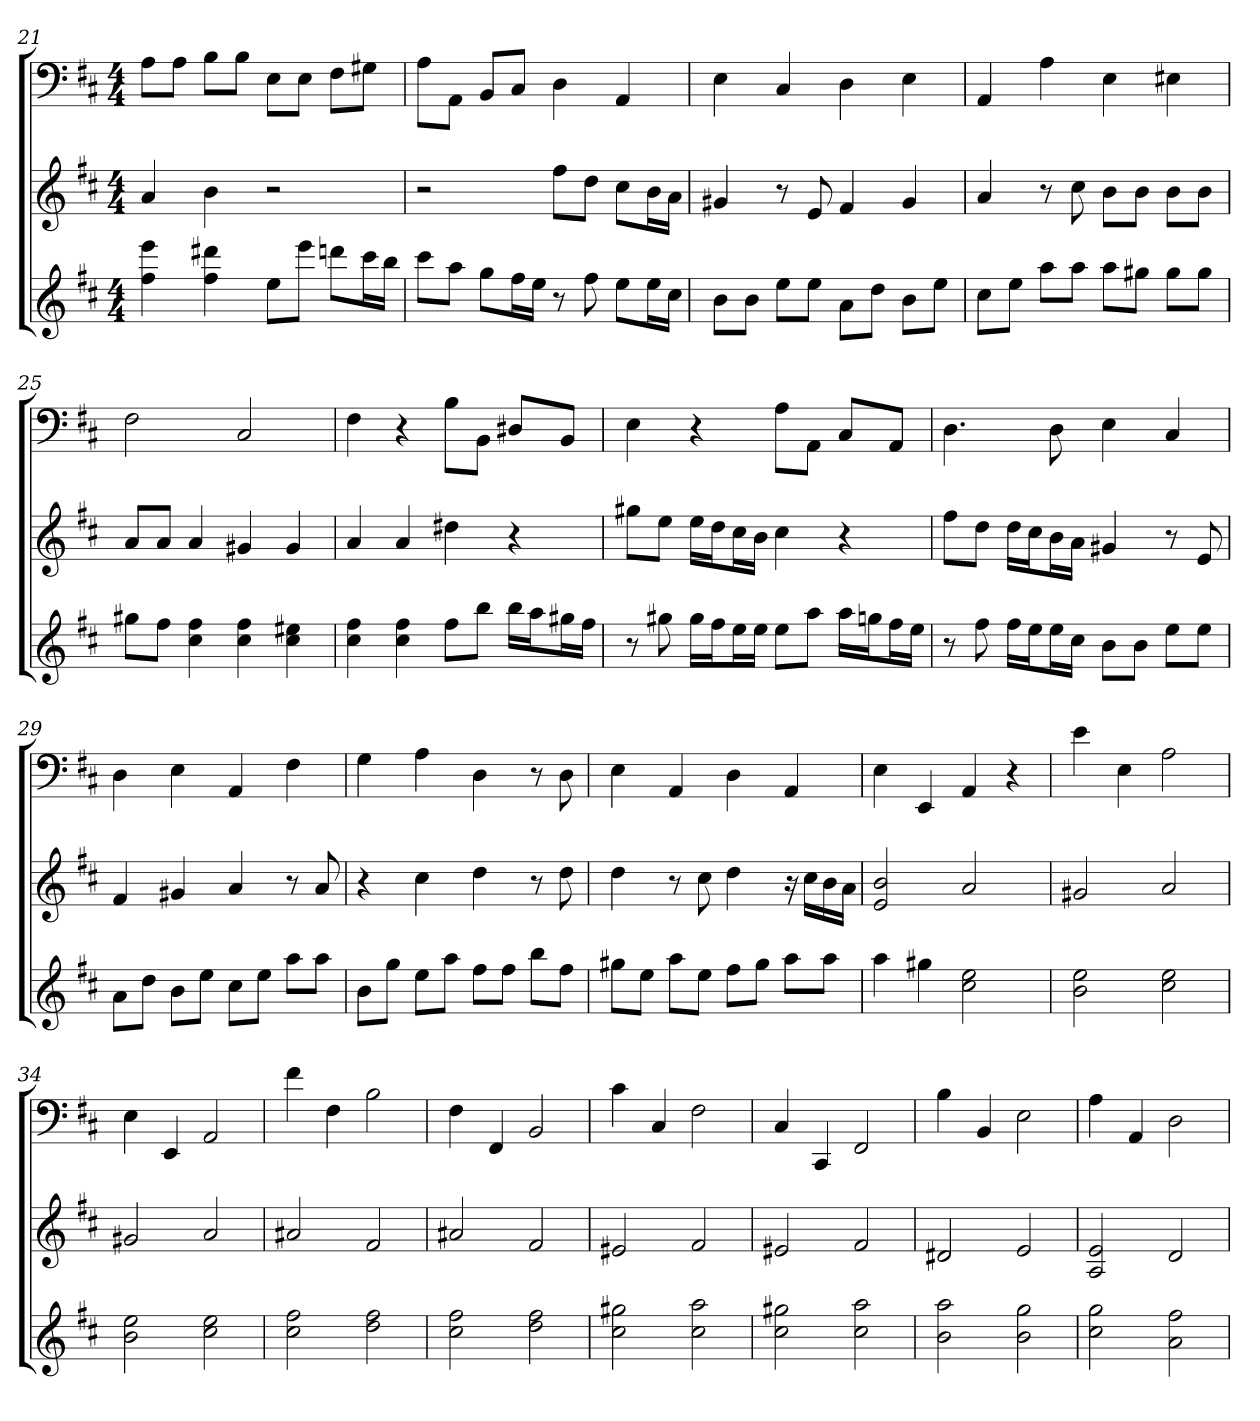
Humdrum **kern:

**kern	**kern	**kern
*part3	*part2	*part1
*staff3	*staff2	*staff1
*k[f#c#]	*k[f#c#]	*k[f#c#]
*D:	*D:	*D:
*M4/4	*M4/4	*M4/4
=21	=21	=21
4ff# 4eee	4a	8AL
.	.	8AJ
4ff# 4ddd#X	4b	8BL
.	.	8BJ
8eeL	2r	8EL
8eeeJ	.	8EJ
8dddnL	.	8F#L
16ccc#L	.	8G#XJ
16bbJJ	.	.
=22	=22	=22
8ccc#L	2r	8AL
8aaJ	.	8AAJ
8ggL	.	8BBL
16ff#L	.	8C#J
16eeJJ	.	.
8r	8ff#L	4D
8ff#	8ddJ	.
8eeL	8cc#L	4AA
16eeL	16bL	.
16cc#JJ	16aJJ	.
=23	=23	=23
8bL	4g#X	4E
8bJ	.	.
8eeL	8r	4C#
8eeJ	8e	.
8aL	4f#	4D
8ddJ	.	.
8bL	4g#	4E
8eeJ	.	.
=24	=24	=24
8cc#L	4a	4AA
8eeJ	.	.
8aaL	8r	4A
8aaJ	8cc#	.
8aaL	8bL	4E
8gg#XJ	8bJ	.
8gg#L	8bL	4E#X
8gg#J	8bJ	.
=25	=25	=25
8gg#XL	8aL	2F#
8ff#J	8aJ	.
4cc# 4ff#	4a	.
4cc# 4ff#	4g#X	2C#
4cc# 4ee#X	4g#	.
=26	=26	=26
4cc# 4ff#	4a	4F#
4cc# 4ff#	4a	4r
8ff#L	4dd#X	8BL
8bbJ	.	8BBJ
16bbLL	4r	8D#XL
16aaJ	.	.
16gg#XL	.	8BBJ
16ff#JJ	.	.
=27	=27	=27
8r	8gg#XL	4E
8gg#X	8eeJ	.
16gg#LL	16eeLL	4r
16ff#J	16ddJ	.
16eeL	16cc#L	.
16eeJJ	16bJJ	.
8eeL	4cc#	8AL
8aaJ	.	8AAJ
16aaLL	4r	8C#L
16ggnJ	.	.
16ff#L	.	8AAJ
16eeJJ	.	.
=28	=28	=28
8r	8ff#L	4.D
8ff#	8ddJ	.
16ff#LL	16ddLL	.
16eeJ	16cc#J	.
16eeL	16bL	8D
16cc#JJ	16aJJ	.
8bL	4g#X	4E
8bJ	.	.
8eeL	8r	4C#
8eeJ	8e	.
=29	=29	=29
8aL	4f#	4D
8ddJ	.	.
8bL	4g#X	4E
8eeJ	.	.
8cc#L	4a	4AA
8eeJ	.	.
8aaL	8r	4F#
8aaJ	8a	.
=30	=30	=30
8bL	4r	4G
8ggJ	.	.
8eeL	4cc#	4A
8aaJ	.	.
8ff#L	4dd	4D
8ff#J	.	.
8bbL	8r	8r
8ff#J	8dd	8D
=31	=31	=31
8gg#XL	4dd	4E
8eeJ	.	.
8aaL	8r	4AA
8eeJ	8cc#	.
8ff#L	4dd	4D
8gg#J	.	.
8aaL	16r	4AA
.	16cc#LL	.
8aaJ	16b	.
.	16aJJ	.
=32	=32	=32
4aa	2e 2b	4E
4gg#X	.	4EE
2cc# 2ee	2a	4AA
.	.	4r
=33	=33	=33
2b 2ee	2g#X	4e
.	.	4E
2cc# 2ee	2a	2A
=34	=34	=34
2b 2ee	2g#X	4E
.	.	4EE
2cc# 2ee	2a	2AA
=35	=35	=35
2cc# 2ff#	2a#X	4f#
.	.	4F#
2dd 2ff#	2f#	2B
=36	=36	=36
2cc# 2ff#	2a#X	4F#
.	.	4FF#
2dd 2ff#	2f#	2BB
=37	=37	=37
2cc# 2gg#X	2e#X	4c#
.	.	4C#
2cc# 2aa	2f#	2F#
=38	=38	=38
2cc# 2gg#X	2e#X	4C#
.	.	4CC#
2cc# 2aa	2f#	2FF#
=39	=39	=39
2b 2aa	2d#X	4B
.	.	4BB
2b 2gg	2e	2E
=40	=40	=40
2cc# 2gg	2A 2e	4A
.	.	4AA
2a 2ff#	2d	2D
=	=	=
*-	*-	*-
